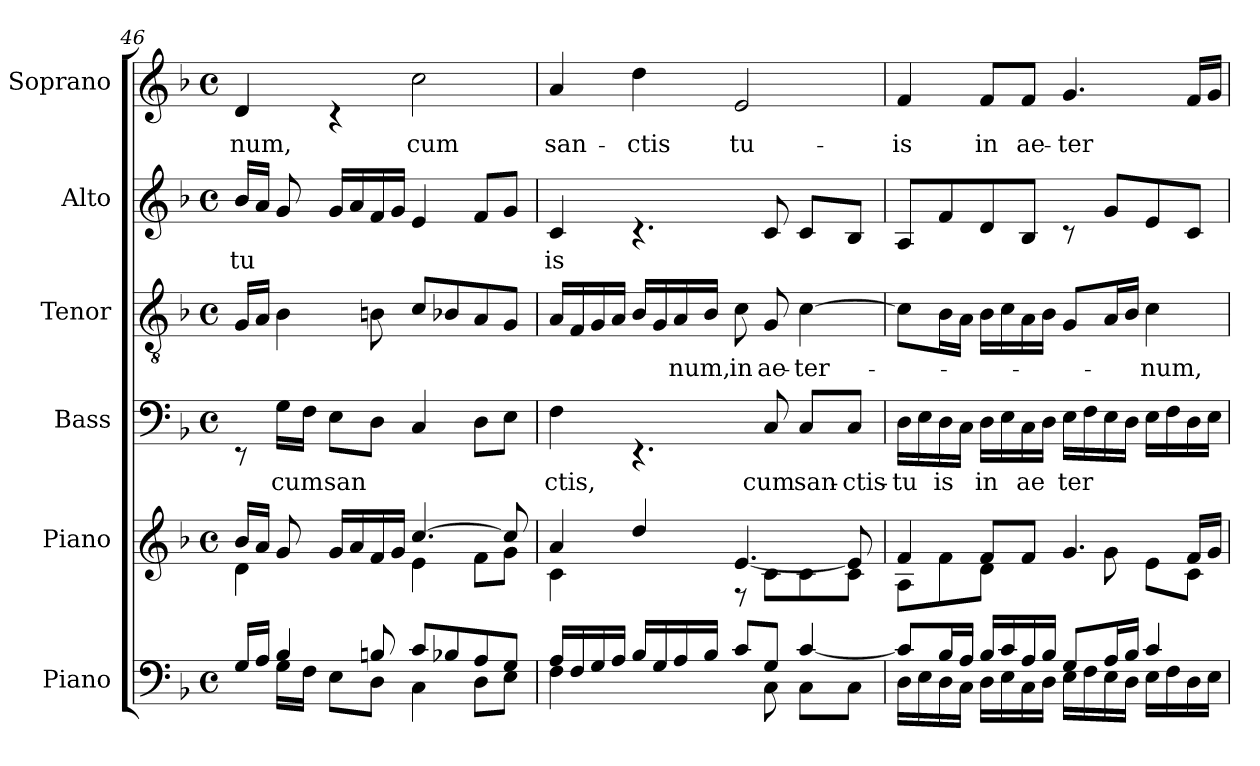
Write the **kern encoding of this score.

**kern	**kern	**kern	**text	**kern	**text	**kern	**text	**kern	**text
*part6	*part5	*part4	*part4	*part3	*part3	*part2	*part2	*part1	*part1
*staff6	*staff5	*staff4	*staff4	*staff3	*staff3	*staff2	*staff2	*staff1	*staff1
*I"Piano	*I"Piano	*I"Bass	*	*I"Tenor	*	*I"Alto	*	*I"Soprano	*
*	*	*I'B.	*	*I'T.	*	*I'A.	*	*I'S.	*
*clefF4	*clefG2	*clefF4	*	*clefGv2	*	*clefG2	*	*clefG2	*
*k[b-]	*k[b-]	*k[b-]	*	*k[b-]	*	*k[b-]	*	*k[b-]	*
*F:	*F:	*F:	*	*F:	*	*F:	*	*F:	*
*M4/4	*M4/4	*M4/4	*	*M4/4	*	*M4/4	*	*M4/4	*
*met(c)	*met(c)	*met(c)	*	*met(c)	*	*met(c)	*	*met(c)	*
=46	=46	=46	=46	=46	=46	=46	=46	=46	=46
*^	*^	*	*	*	*	*	*	*	*
*	*	*	*^	*	*	*	*	*	*	*	*
!	!	!	!	!	!	!	!	!	!	!LO:LY:b	!	!LO:LY:b
*	*	*	*	*	*	*	*	*	*^	*	*	*
16G/LL	8ryy	16b-/LL	4d\	8ryy	8rEE	.	16G/LL	.	16b-/LL	8ryy	tu	4d/	num,
16A/JJ	.	16a/JJ	.	.	.	.	16A/JJ	.	16a/JJ	.	.	.	.
!	!	!	!	!	!	!LO:LY:b	!	!	!	!	!	!	!
4B-/	16G\LL	8ryy	.	8g/	16G\LL	cum	4B-\	.	8ryy	8g/	.	.	.
.	16F\JJ	.	.	.	16F\JJ	.	.	.	.	.	.	.	.
!	!	!	!	!	!	!LO:LY:b	!	!	!	!	!	!	!
.	8E\L	16g/LL	2.ryy	4ryy	8E\L	san	.	.	16g/LL	4ryy	.	4rc	.
.	.	16a/	.	.	.	.	.	.	16a/	.	.	.	.
8Bn/	8D\J	16f/	.	.	8D\J	.	8Bn\	.	16f/	.	.	.	.
.	.	16g/JJ	.	.	.	.	.	.	16g/JJ	.	.	.	.
!	!	!	!	!	!	!	!	!	!	!	!	!	!LO:LY:b
8c/L	4C\	[4.cc/	.	4e\	4C/	.	8c/L	.	2ryy	4e/	.	2cc\	cum
8B-X/	.	.	.	.	.	.	8B-X/	.	.	.	.	.	.
8A/	8D\L	.	.	8f\L	8D\L	.	8A/	.	.	8f/L	.	.	.
8G/J	8E\J	8cc/]	.	8g\J	8E\J	.	8G/J	.	.	8g/J	.	.	.
=47	=47	=47	=47	=47	=47	=47	=47	=47	=47	=47	=47	=47	=47
!	!	!	!	!	!	!LO:LY:b	!	!	!	!	!LO:LY:b	!	!LO:LY:b
*	*	*	*v	*v	*	*	*	*	*v	*v	*	*	*
4F\	16A/LL	4c\	4a/	4F\	ctis,	16A/LL	.	4c/	is	4a/	san-
.	16F/	.	.	.	.	16F/	.	.	.	.	.
.	16G/	.	.	.	.	16G/	.	.	.	.	.
.	16A/JJ	.	.	.	.	16A/JJ	.	.	.	.	.
!	!	!	!	!	!	!	!	!	!	!	!LO:LY:b
4.ryy	16B-/LL	4ryy	4dd/	4.rEE	.	16B-/LL	.	4.rc	.	4dd\	-ctis
.	16G/	.	.	.	.	16G/	.	.	.	.	.
!	!	!	!	!	!	!	!LO:LY:b	!	!	!	!
.	16A/	.	.	.	.	16A/	num,	.	.	.	.
.	16B-/JJ	.	.	.	.	16B-/JJ	.	.	.	.	.
!	!	!	!	!	!	!	!LO:LY:b	!	!	!	!LO:LY:b
.	8c/L	8rF	[4.e/	.	.	8c\	in	.	.	2e/	tu-
!	!	!	!	!	!LO:LY:b	!	!LO:LY:b	!	!	!	!
8C\	8G/J	8c\L	.	8C/	cum	8G/	ae-	8c/	.	.	.
!	!	!	!	!	!LO:LY:b	!	!LO:LY:b	!	!	!	!
8C\L	[4c/	8c\	.	8C/L	san-	[4c\	-ter-	8c/L	.	.	.
!	!	!	!	!	!LO:LY:b	!	!	!	!	!	!
8C\J	.	8c\J	8e/]	8C/J	-ctis-	.	.	8B-/J	.	.	.
!!LO:PB:g=z
=48	=48	=48	=48	=48	=48	=48	=48	=48	=48	=48	=48
!	!	!	!	!	!LO:LY:b	!	!	!	!	!	!LO:LY:b
16D\LL	8c/L]	8A\L	4f/	16D\LL	-tu	8c\L]	.	8A/L	.	4f/	-is
16E\	.	.	.	16E\	.	.	.	.	.	.	.
!	!	!	!	!	!LO:LY:b	!	!	!	!	!	!
16D\	16B-/L	8f\	.	16D\	is	16B-\L	.	8f/	.	.	.
16C\JJ	16A/JJ	.	.	16C\JJ	.	16A\JJ	.	.	.	.	.
!	!	!	!	!	!LO:LY:b	!	!	!	!	!	!LO:LY:b
16D\LL	16B-/LL	8d\J	8f/L	16D\LL	in	16B-\LL	.	8d/	.	8f/L	in
16E\	16c/	.	.	16E\	.	16c\	.	.	.	.	.
!	!	!	!	!	!LO:LY:b	!	!	!	!	!	!LO:LY:b
16C\	16A/	4ryy	8f/J	16C\	ae	16A\	.	8B-/J	.	8f/J	ae-
16D\JJ	16B-/JJ	.	.	16D\JJ	.	16B-\JJ	.	.	.	.	.
!	!	!	!	!	!LO:LY:b	!	!	!	!	!	!LO:LY:b
16E\LL	8G/L	.	4.g/	16E\LL	ter	8G/L	.	8rc	.	4.g/	-ter
16F\	.	.	.	16F\	.	.	.	.	.	.	.
16E\	16A/L	8g\	.	16E\	.	16A/L	.	8g/L	.	.	.
16D\JJ	16B-/JJ	.	.	16D\JJ	.	16B-/JJ	.	.	.	.	.
!	!	!	!	!	!	!	!LO:LY:b	!	!	!	!
16E\LL	4c/	8e\L	.	16E\LL	.	4c\	-num,	8e/	.	.	.
16F\	.	.	.	16F\	.	.	.	.	.	.	.
16D\	.	8c\J	16f/LL	16D\	.	.	.	8c/J	.	16f/LL	.
16E\JJ	.	.	16g/JJ	16E\JJ	.	.	.	.	.	16g/JJ	.
*v	*v	*	*	*	*	*	*	*	*	*	*
*	*v	*v	*	*	*	*	*	*	*	*
=	=	=	=	=	=	=	=	=	=
*-	*-	*-	*-	*-	*-	*-	*-	*-	*-
